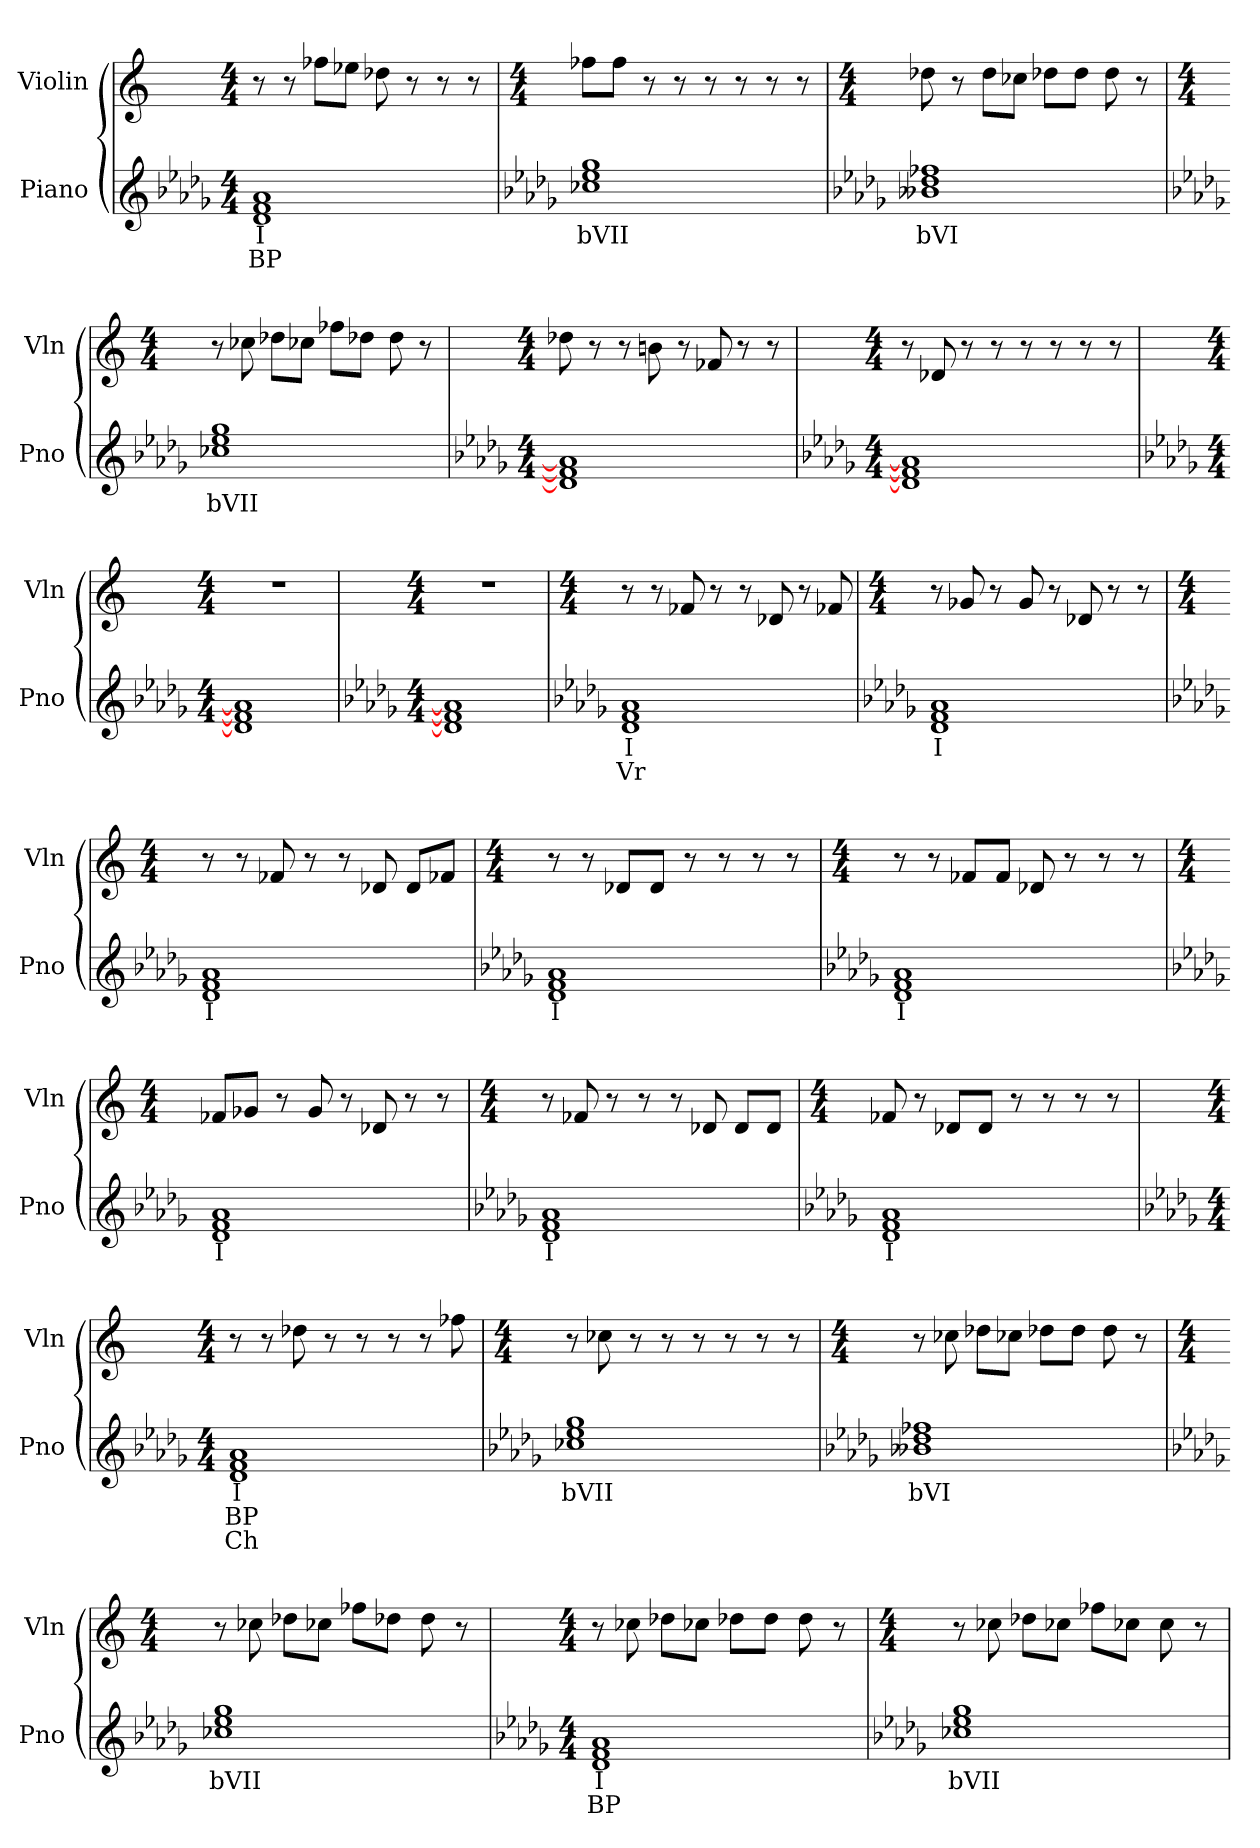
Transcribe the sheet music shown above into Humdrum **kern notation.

**kern	**text	**text	**text	**kern
*part2	*part2	*part2	*part2	*part1
*staff2	*staff2	*staff2	*staff2	*staff1
*I"Piano	*	*	*	*I"Violin
*I'Pno	*	*	*	*I'Vln
*k[b-e-a-d-g-]	*	*	*	*
*D-:	*	*	*	*
*M4/4	*	*	*	*M4/4
=	=	=	=	=
1d- 1f 1a-	I	BP	.	8r
.	.	.	.	8r
.	.	.	.	8ff-XL
.	.	.	.	8ee-XJ
.	.	.	.	8dd-X
.	.	.	.	8r
.	.	.	.	8r
.	.	.	.	8r
=	=	=	=	=
*k[b-e-a-d-g-]	*	*	*	*
*D-:	*	*	*	*
*	*	*	*	*M4/4
1cc-X 1ee- 1gg-	bVII	.	.	8ff-XL
.	.	.	.	8ff-J
.	.	.	.	8r
.	.	.	.	8r
.	.	.	.	8r
.	.	.	.	8r
.	.	.	.	8r
.	.	.	.	8r
=	=	=	=	=
*k[b-e-a-d-g-]	*	*	*	*
*D-:	*	*	*	*
*	*	*	*	*M4/4
1b--X 1dd- 1ff-X	bVI	.	.	8dd-X
.	.	.	.	8r
.	.	.	.	8dd-L
.	.	.	.	8cc-XJ
.	.	.	.	8dd-XL
.	.	.	.	8dd-J
.	.	.	.	8dd-
.	.	.	.	8r
=	=	=	=	=
*k[b-e-a-d-g-]	*	*	*	*
*D-:	*	*	*	*
*	*	*	*	*M4/4
1cc-X 1ee- 1gg-	bVII	.	.	8r
.	.	.	.	8cc-X
.	.	.	.	8dd-XL
.	.	.	.	8cc-XJ
.	.	.	.	8ff-XL
.	.	.	.	8dd-XJ
.	.	.	.	8dd-
.	.	.	.	8r
=	=	=	=	=
*k[b-e-a-d-g-]	*	*	*	*
*D-:	*	*	*	*
*M4/4	*	*	*	*M4/4
1d-] 1f] 1a-]	.	.	.	8dd-X
.	.	.	.	8r
.	.	.	.	8r
.	.	.	.	8bn
.	.	.	.	8r
.	.	.	.	8f-X
.	.	.	.	8r
.	.	.	.	8r
=	=	=	=	=
*k[b-e-a-d-g-]	*	*	*	*
*D-:	*	*	*	*
*M4/4	*	*	*	*M4/4
1d-] 1f] 1a-]	.	.	.	8r
.	.	.	.	8d-X
.	.	.	.	8r
.	.	.	.	8r
.	.	.	.	8r
.	.	.	.	8r
.	.	.	.	8r
.	.	.	.	8r
=	=	=	=	=
*k[b-e-a-d-g-]	*	*	*	*
*D-:	*	*	*	*
*M4/4	*	*	*	*M4/4
1d-] 1f] 1a-]	.	.	.	1r
=	=	=	=	=
*k[b-e-a-d-g-]	*	*	*	*
*D-:	*	*	*	*
*M4/4	*	*	*	*M4/4
1d-] 1f] 1a-]	.	.	.	1r
=	=	=	=	=
*k[b-e-a-d-g-]	*	*	*	*
*D-:	*	*	*	*
*	*	*	*	*M4/4
1d- 1f 1a-	I	Vr	.	8r
.	.	.	.	8r
.	.	.	.	8f-X
.	.	.	.	8r
.	.	.	.	8r
.	.	.	.	8d-X
.	.	.	.	8r
.	.	.	.	8f-X
=	=	=	=	=
*k[b-e-a-d-g-]	*	*	*	*
*D-:	*	*	*	*
*	*	*	*	*M4/4
1d- 1f 1a-	I	.	.	8r
.	.	.	.	8g-X
.	.	.	.	8r
.	.	.	.	8g-
.	.	.	.	8r
.	.	.	.	8d-X
.	.	.	.	8r
.	.	.	.	8r
=	=	=	=	=
*k[b-e-a-d-g-]	*	*	*	*
*D-:	*	*	*	*
*	*	*	*	*M4/4
1d- 1f 1a-	I	.	.	8r
.	.	.	.	8r
.	.	.	.	8f-X
.	.	.	.	8r
.	.	.	.	8r
.	.	.	.	8d-X
.	.	.	.	8d-L
.	.	.	.	8f-XJ
=	=	=	=	=
*k[b-e-a-d-g-]	*	*	*	*
*D-:	*	*	*	*
*	*	*	*	*M4/4
1d- 1f 1a-	I	.	.	8r
.	.	.	.	8r
.	.	.	.	8d-XL
.	.	.	.	8d-J
.	.	.	.	8r
.	.	.	.	8r
.	.	.	.	8r
.	.	.	.	8r
=	=	=	=	=
*k[b-e-a-d-g-]	*	*	*	*
*D-:	*	*	*	*
*	*	*	*	*M4/4
1d- 1f 1a-	I	.	.	8r
.	.	.	.	8r
.	.	.	.	8f-XL
.	.	.	.	8f-J
.	.	.	.	8d-X
.	.	.	.	8r
.	.	.	.	8r
.	.	.	.	8r
=	=	=	=	=
*k[b-e-a-d-g-]	*	*	*	*
*D-:	*	*	*	*
*	*	*	*	*M4/4
1d- 1f 1a-	I	.	.	8f-XL
.	.	.	.	8g-XJ
.	.	.	.	8r
.	.	.	.	8g-
.	.	.	.	8r
.	.	.	.	8d-X
.	.	.	.	8r
.	.	.	.	8r
=	=	=	=	=
*k[b-e-a-d-g-]	*	*	*	*
*D-:	*	*	*	*
*	*	*	*	*M4/4
1d- 1f 1a-	I	.	.	8r
.	.	.	.	8f-X
.	.	.	.	8r
.	.	.	.	8r
.	.	.	.	8r
.	.	.	.	8d-X
.	.	.	.	8d-L
.	.	.	.	8d-J
=	=	=	=	=
*k[b-e-a-d-g-]	*	*	*	*
*D-:	*	*	*	*
*	*	*	*	*M4/4
1d- 1f 1a-	I	.	.	8f-X
.	.	.	.	8r
.	.	.	.	8d-XL
.	.	.	.	8d-J
.	.	.	.	8r
.	.	.	.	8r
.	.	.	.	8r
.	.	.	.	8r
=	=	=	=	=
*k[b-e-a-d-g-]	*	*	*	*
*D-:	*	*	*	*
*M4/4	*	*	*	*M4/4
1d- 1f 1a-	I	BP	Ch	8r
.	.	.	.	8r
.	.	.	.	8dd-X
.	.	.	.	8r
.	.	.	.	8r
.	.	.	.	8r
.	.	.	.	8r
.	.	.	.	8ff-X
=	=	=	=	=
*k[b-e-a-d-g-]	*	*	*	*
*D-:	*	*	*	*
*	*	*	*	*M4/4
1cc-X 1ee- 1gg-	bVII	.	.	8r
.	.	.	.	8cc-X
.	.	.	.	8r
.	.	.	.	8r
.	.	.	.	8r
.	.	.	.	8r
.	.	.	.	8r
.	.	.	.	8r
=	=	=	=	=
*k[b-e-a-d-g-]	*	*	*	*
*D-:	*	*	*	*
*	*	*	*	*M4/4
1b--X 1dd- 1ff-X	bVI	.	.	8r
.	.	.	.	8cc-X
.	.	.	.	8dd-XL
.	.	.	.	8cc-XJ
.	.	.	.	8dd-XL
.	.	.	.	8dd-J
.	.	.	.	8dd-
.	.	.	.	8r
=	=	=	=	=
*k[b-e-a-d-g-]	*	*	*	*
*D-:	*	*	*	*
*	*	*	*	*M4/4
1cc-X 1ee- 1gg-	bVII	.	.	8r
.	.	.	.	8cc-X
.	.	.	.	8dd-XL
.	.	.	.	8cc-XJ
.	.	.	.	8ff-XL
.	.	.	.	8dd-XJ
.	.	.	.	8dd-
.	.	.	.	8r
=	=	=	=	=
*k[b-e-a-d-g-]	*	*	*	*
*D-:	*	*	*	*
*M4/4	*	*	*	*M4/4
1d- 1f 1a-	I	BP	.	8r
.	.	.	.	8cc-X
.	.	.	.	8dd-XL
.	.	.	.	8cc-XJ
.	.	.	.	8dd-XL
.	.	.	.	8dd-J
.	.	.	.	8dd-
.	.	.	.	8r
=	=	=	=	=
*k[b-e-a-d-g-]	*	*	*	*
*D-:	*	*	*	*
*	*	*	*	*M4/4
1cc-X 1ee- 1gg-	bVII	.	.	8r
.	.	.	.	8cc-X
.	.	.	.	8dd-XL
.	.	.	.	8cc-XJ
.	.	.	.	8ff-XL
.	.	.	.	8cc-XJ
.	.	.	.	8cc-
.	.	.	.	8r
=	=	=	=	=
*-	*-	*-	*-	*-
